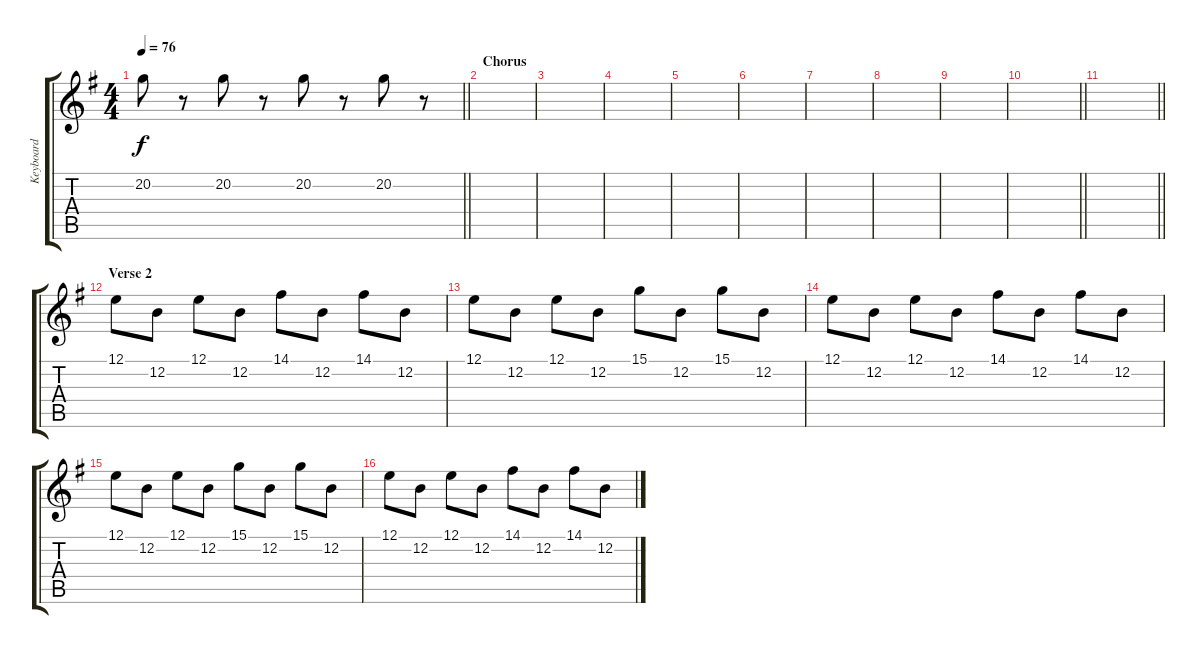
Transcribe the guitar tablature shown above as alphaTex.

\track ("Keyboard" "Keyboard") {instrument fx8scifi}
\staff {score tabs}
\tuning (E4 B3 G3 D3 A2 E2) {hide}
\ts (4 4)
\tempo 76
\clef g2
\barLineRight lightlight
\ks g
20.2.8{dy f volume 12 instrument recorder} r.8 20.2.8 r.8 20.2.8 r.8 20.2.8 r.8 |
\section ("" "Chorus")
|
|
|
|
|
|
|
|
\barLineRight lightlight
|
\barLineRight lightlight
|
\section ("" "Verse 2")
12.1.8{volume 10} 12.2.8 12.1.8 12.2.8 14.1.8 12.2.8 14.1.8 12.2.8 |
12.1.8 12.2.8 12.1.8 12.2.8 15.1.8 12.2.8 15.1.8 12.2.8 |
12.1.8 12.2.8 12.1.8 12.2.8 14.1.8 12.2.8 14.1.8 12.2.8 |
12.1.8 12.2.8 12.1.8 12.2.8 15.1.8 12.2.8 15.1.8 12.2.8 |
12.1.8{volume 10} 12.2.8 12.1.8 12.2.8 14.1.8 12.2.8 14.1.8 12.2.8
